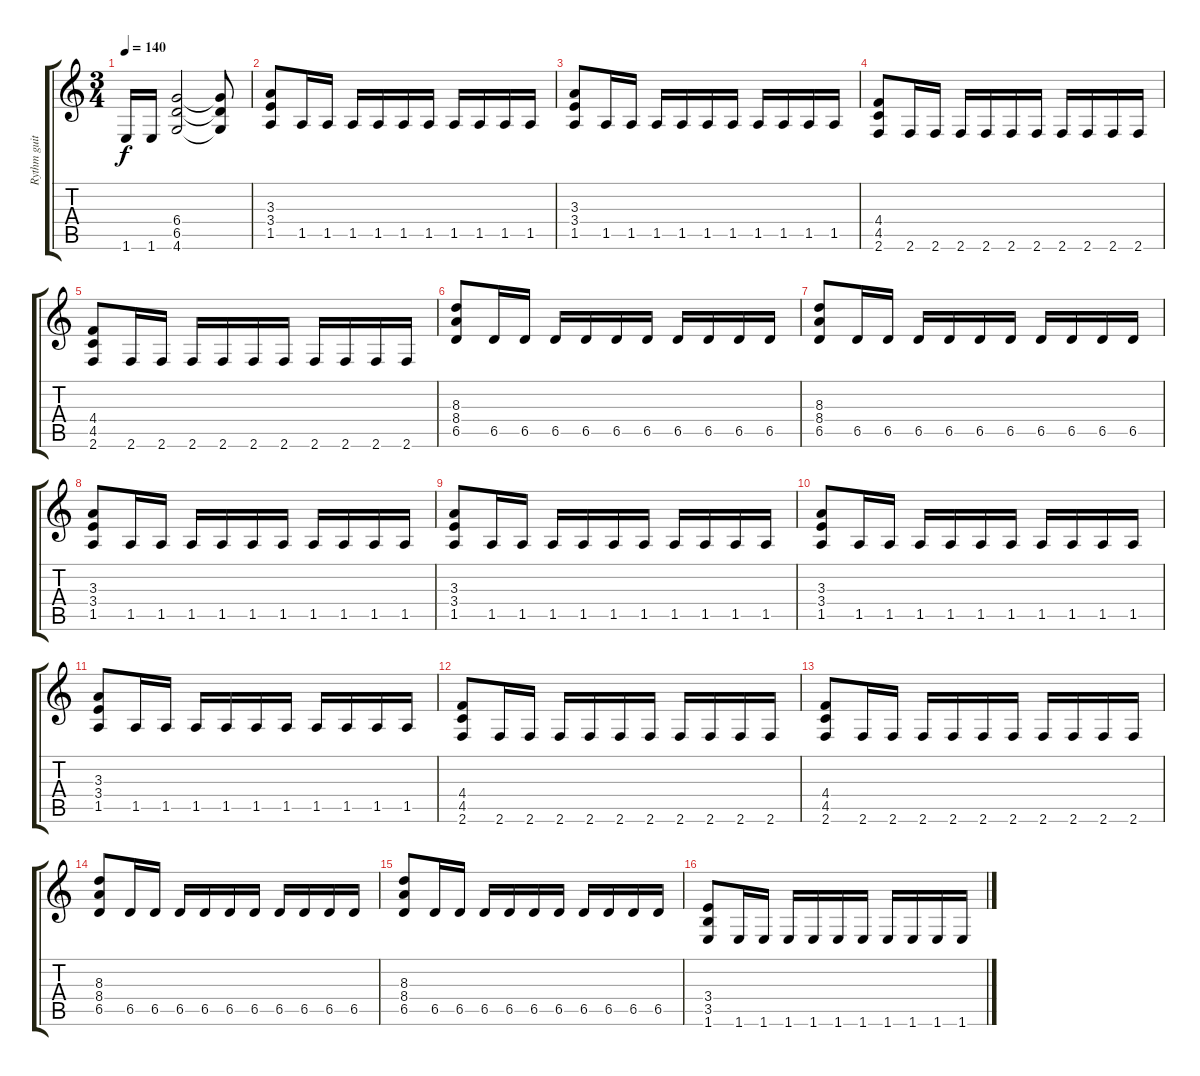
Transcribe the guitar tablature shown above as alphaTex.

\track ("Rythm guitar" "Rythm guit") {instrument distortionguitar}
\staff {score tabs}
\tuning (Eb4 Bb3 Gb3 Db3 Ab2 Eb2) {hide}
\ts (3 4)
\tempo 140
\clef g2
\ks c
1.6.16{dy f} 1.6.16 (6.4 6.5 4.6).2 (6.4{t} 6.5{t} 4.6{t}).8 |
(3.3 3.4 1.5).8 1.5.16 1.5.16 1.5.16 1.5.16 1.5.16 1.5.16 1.5.16 1.5.16 1.5.16 1.5.16 |
(3.3 3.4 1.5).8 1.5.16 1.5.16 1.5.16 1.5.16 1.5.16 1.5.16 1.5.16 1.5.16 1.5.16 1.5.16 |
(4.4 4.5 2.6).8 2.6.16 2.6.16 2.6.16 2.6.16 2.6.16 2.6.16 2.6.16 2.6.16 2.6.16 2.6.16 |
(4.4 4.5 2.6).8 2.6.16 2.6.16 2.6.16 2.6.16 2.6.16 2.6.16 2.6.16 2.6.16 2.6.16 2.6.16 |
(8.3 8.4 6.5).8 6.5.16 6.5.16 6.5.16 6.5.16 6.5.16 6.5.16 6.5.16 6.5.16 6.5.16 6.5.16 |
(8.3 8.4 6.5).8 6.5.16 6.5.16 6.5.16 6.5.16 6.5.16 6.5.16 6.5.16 6.5.16 6.5.16 6.5.16 |
(3.3 3.4 1.5).8 1.5.16 1.5.16 1.5.16 1.5.16 1.5.16 1.5.16 1.5.16 1.5.16 1.5.16 1.5.16 |
(3.3 3.4 1.5).8 1.5.16 1.5.16 1.5.16 1.5.16 1.5.16 1.5.16 1.5.16 1.5.16 1.5.16 1.5.16 |
(3.3 3.4 1.5).8 1.5.16 1.5.16 1.5.16 1.5.16 1.5.16 1.5.16 1.5.16 1.5.16 1.5.16 1.5.16 |
(3.3 3.4 1.5).8 1.5.16 1.5.16 1.5.16 1.5.16 1.5.16 1.5.16 1.5.16 1.5.16 1.5.16 1.5.16 |
(4.4 4.5 2.6).8 2.6.16 2.6.16 2.6.16 2.6.16 2.6.16 2.6.16 2.6.16 2.6.16 2.6.16 2.6.16 |
(4.4 4.5 2.6).8 2.6.16 2.6.16 2.6.16 2.6.16 2.6.16 2.6.16 2.6.16 2.6.16 2.6.16 2.6.16 |
(8.3 8.4 6.5).8 6.5.16 6.5.16 6.5.16 6.5.16 6.5.16 6.5.16 6.5.16 6.5.16 6.5.16 6.5.16 |
(8.3 8.4 6.5).8 6.5.16 6.5.16 6.5.16 6.5.16 6.5.16 6.5.16 6.5.16 6.5.16 6.5.16 6.5.16 |
(3.4 3.5 1.6).8 1.6.16 1.6.16 1.6.16 1.6.16 1.6.16 1.6.16 1.6.16 1.6.16 1.6.16 1.6.16
